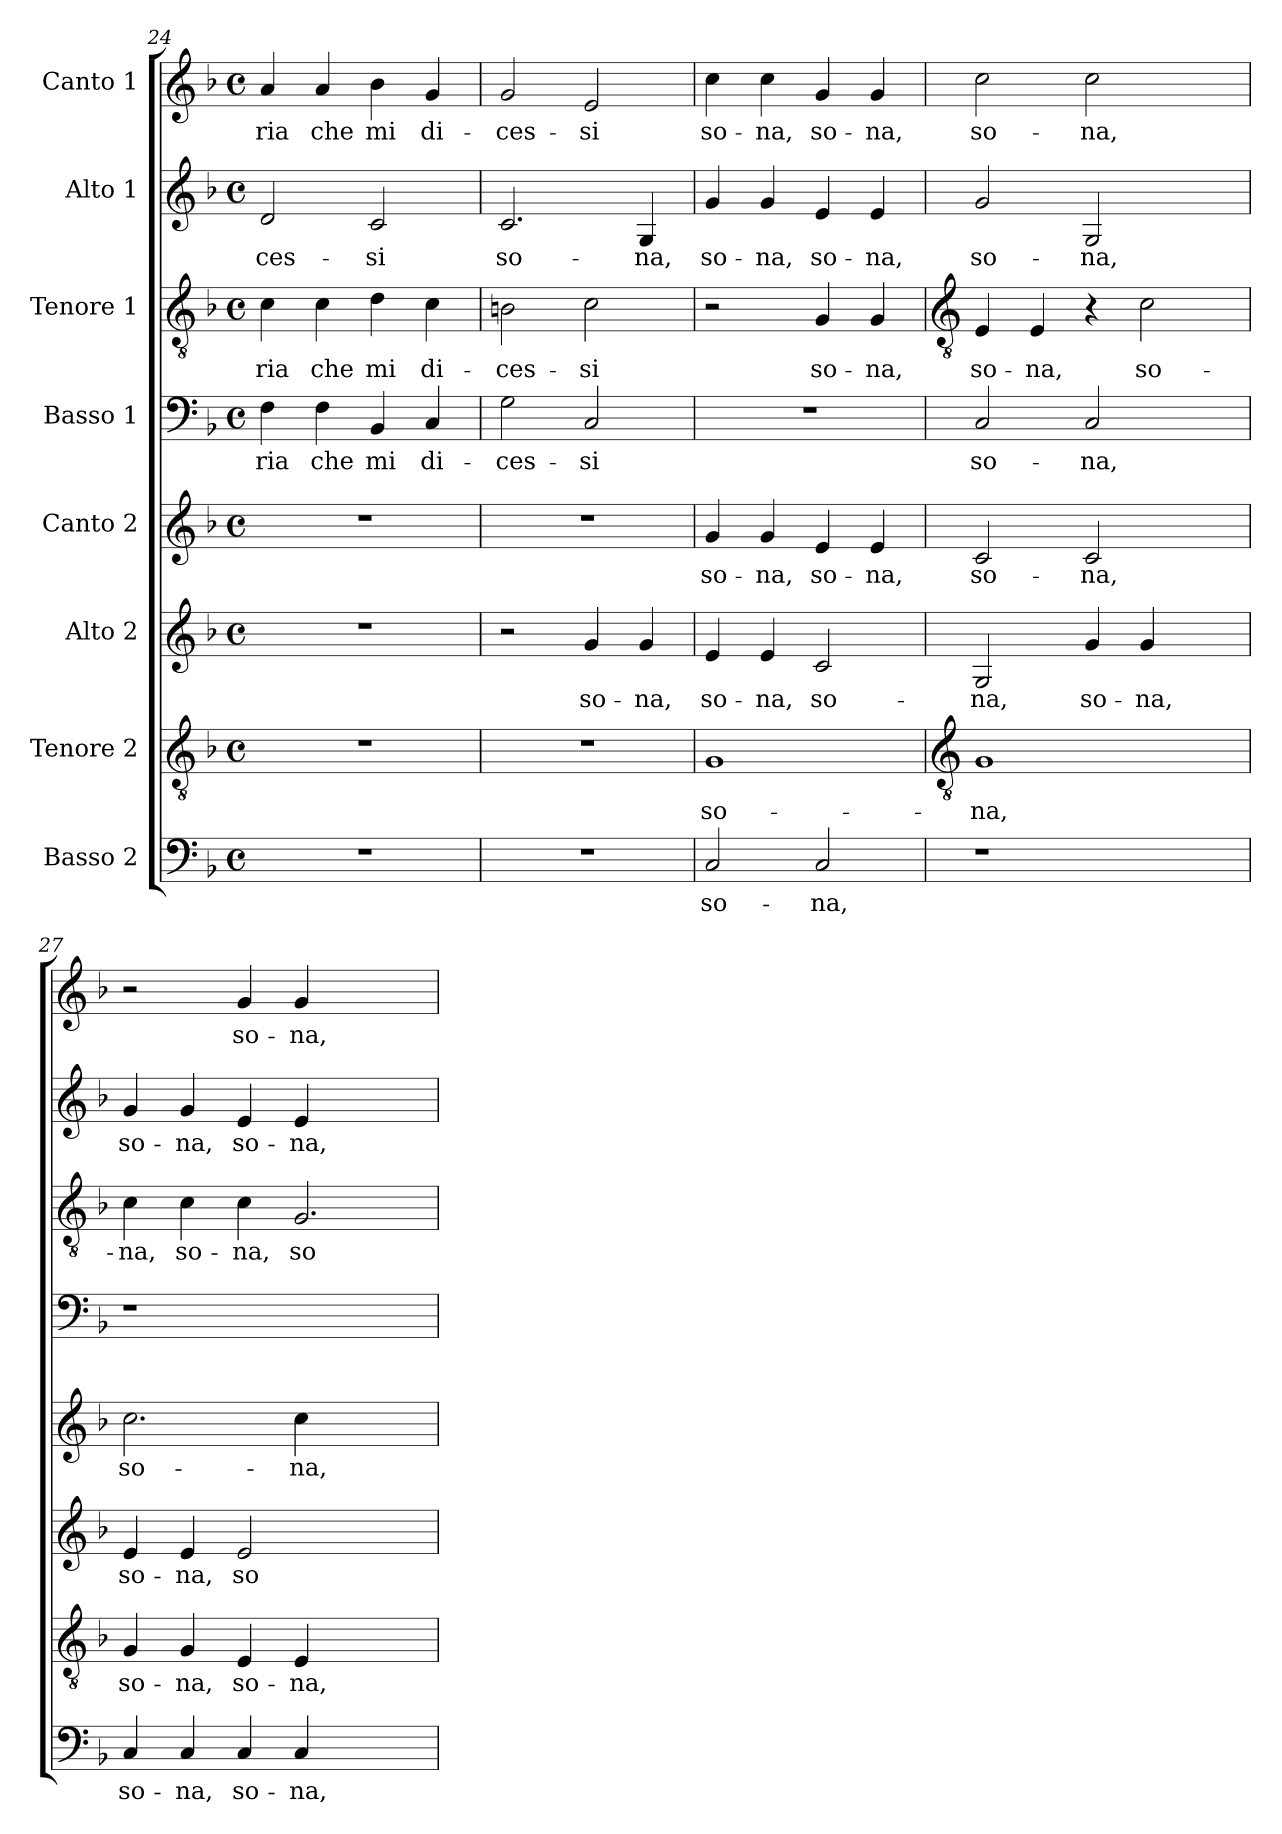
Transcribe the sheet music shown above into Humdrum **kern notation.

**kern	**text	**kern	**text	**kern	**text	**kern	**text	**kern	**text	**kern	**text	**kern	**text	**kern	**text
*part8	*part8	*part7	*part7	*part6	*part6	*part5	*part5	*part4	*part4	*part3	*part3	*part2	*part2	*part1	*part1
*staff8	*staff8	*staff7	*staff7	*staff6	*staff6	*staff5	*staff5	*staff4	*staff4	*staff3	*staff3	*staff2	*staff2	*staff1	*staff1
*I"Basso 2	*	*I"Tenore 2	*	*I"Alto 2	*	*I"Canto 2	*	*I"Basso 1	*	*I"Tenore 1	*	*I"Alto 1	*	*I"Canto 1	*
*clefF4	*	*clefGv2	*	*clefG2	*	*clefG2	*	*clefF4	*	*clefGv2	*	*clefG2	*	*clefG2	*
*k[b-]	*	*k[b-]	*	*k[b-]	*	*k[b-]	*	*k[b-]	*	*k[b-]	*	*k[b-]	*	*k[b-]	*
*F:	*	*F:	*	*F:	*	*F:	*	*F:	*	*F:	*	*F:	*	*F:	*
*M4/4	*	*M4/4	*	*M4/4	*	*M4/4	*	*M4/4	*	*M4/4	*	*M4/4	*	*M4/4	*
*met(c)	*	*met(c)	*	*met(c)	*	*met(c)	*	*met(c)	*	*met(c)	*	*met(c)	*	*met(c)	*
=24	=24	=24	=24	=24	=24	=24	=24	=24	=24	=24	=24	=24	=24	=24	=24
!	!	!	!	!	!	!	!	!	!LO:LY:b	!	!LO:LY:b	!	!LO:LY:b	!	!LO:LY:b
1r	.	1r	.	1r	.	1r	.	4F	-ria	4c	-ria	2d	-ces-	4a	-ria
!	!	!	!	!	!	!	!	!	!LO:LY:b	!	!LO:LY:b	!	!	!	!LO:LY:b
.	.	.	.	.	.	.	.	4F	che	4c	che	.	.	4a	che
!	!	!	!	!	!	!	!	!	!LO:LY:b	!	!LO:LY:b	!	!LO:LY:b	!	!LO:LY:b
.	.	.	.	.	.	.	.	4BB-	mi	4d	mi	2c	-si	4b-	mi
!	!	!	!	!	!	!	!	!	!LO:LY:b	!	!LO:LY:b	!	!	!	!LO:LY:b
.	.	.	.	.	.	.	.	4C	di-	4c	di-	.	.	4g	di-
=25	=25	=25	=25	=25	=25	=25	=25	=25	=25	=25	=25	=25	=25	=25	=25
!	!	!	!	!	!	!	!	!	!LO:LY:b	!	!LO:LY:b	!	!LO:LY:b	!	!LO:LY:b
1r	.	1r	.	2r	.	1r	.	2G	-ces-	2Bn	-ces-	2.c	so-	2g	-ces-
!	!	!	!	!	!LO:LY:b	!	!	!	!LO:LY:b	!	!LO:LY:b	!	!	!	!LO:LY:b
.	.	.	.	4g	so-	.	.	2C	-si	2c	-si	.	.	2e	-si
!	!	!	!	!	!LO:LY:b	!	!	!	!	!	!	!	!LO:LY:b	!	!
.	.	.	.	4g	-na,	.	.	.	.	.	.	4G	-na,	.	.
!!LO:LB:g=z
=26	=26	=26	=26	=26	=26	=26	=26	=26	=26	=26	=26	=26	=26	=26	=26
!	!LO:LY:b	!	!LO:LY:b	!	!LO:LY:b	!	!LO:LY:b	!	!	!	!	!	!LO:LY:b	!	!LO:LY:b
2C	so-	1G	so-	4e	so-	4g	so-	1r	.	2r	.	4g	so-	4cc	so-
!	!	!	!	!	!LO:LY:b	!	!LO:LY:b	!	!	!	!	!	!LO:LY:b	!	!LO:LY:b
.	.	.	.	4e	-na,	4g	-na,	.	.	.	.	4g	-na,	4cc	-na,
!	!LO:LY:b	!	!	!	!LO:LY:b	!	!LO:LY:b	!	!	!	!LO:LY:b	!	!LO:LY:b	!	!LO:LY:b
2C	-na,	.	.	2c	so-	4e	so-	.	.	4G	so-	4e	so-	4g	so-
!	!	!	!	!	!	!	!LO:LY:b	!	!	!	!LO:LY:b	!	!LO:LY:b	!	!LO:LY:b
.	.	.	.	.	.	4e	-na,	.	.	4G	-na,	4e	-na,	4g	-na,
!!LO:LB:g=z
=27	=27	=27	=27	=27	=27	=27	=27	=27	=27	=27	=27	=27	=27	=27	=27
*	*	*clefGv2	*	*	*	*	*	*	*	*clefGv2	*	*	*	*	*
!	!	!	!LO:LY:b	!	!LO:LY:b	!	!LO:LY:b	!	!LO:LY:b	!	!LO:LY:b	!	!LO:LY:b	!	!LO:LY:b
1r	.	1G	-na,	2G	-na,	2c	so-	2C	so-	4E	so-	2g	so-	2cc	so-
!	!	!	!	!	!	!	!	!	!	!	!LO:LY:b	!	!	!	!
.	.	.	.	.	.	.	.	.	.	4E	-na,	.	.	.	.
!	!	!	!	!	!LO:LY:b	!	!LO:LY:b	!	!LO:LY:b	!	!	!	!LO:LY:b	!	!LO:LY:b
.	.	.	.	4g	so-	2c	-na,	2C	-na,	4r	.	2G	-na,	2cc	-na,
!	!	!	!	!	!LO:LY:b	!	!	!	!	!	!LO:LY:b	!	!	!	!
.	.	.	.	4g	-na,	.	.	.	.	2c	so-	.	.	.	.
4ryy	.	4ryy	.	4ryy	.	4ryy	.	4ryy	.	.	.	4ryy	.	4ryy	.
=27A	=27A	=27A	=27A	=27A	=27A	=27A	=27A	=27A	=27A	=27A	=27A	=27A	=27A	=27A	=27A
!	!LO:LY:b	!	!LO:LY:b	!	!LO:LY:b	!	!LO:LY:b	!	!	!	!LO:LY:b	!	!LO:LY:b	!	!
4C	so-	4G	so-	4e	so-	2.cc	so-	1r	.	4c	-na,	4g	so-	2r	.
!	!LO:LY:b	!	!LO:LY:b	!	!LO:LY:b	!	!	!	!	!	!LO:LY:b	!	!LO:LY:b	!	!
4C	-na,	4G	-na,	4e	-na,	.	.	.	.	4c	so-	4g	-na,	.	.
!	!LO:LY:b	!	!LO:LY:b	!	!LO:LY:b	!	!	!	!	!	!LO:LY:b	!	!LO:LY:b	!	!LO:LY:b
4C	so-	4E	so-	2e	so-	.	.	.	.	4c	-na,	4e	so-	4g	so-
!	!LO:LY:b	!	!LO:LY:b	!	!	!	!LO:LY:b	!	!	!	!LO:LY:b	!	!LO:LY:b	!	!LO:LY:b
4C	-na,	4E	-na,	.	.	4cc	-na,	.	.	2.G	so-	4e	-na,	4g	-na,
2ryy	.	2ryy	.	2ryy	.	2ryy	.	2ryy	.	.	.	2ryy	.	2ryy	.
=	=	=	=	=	=	=	=	=	=	=	=	=	=	=	=
*-	*-	*-	*-	*-	*-	*-	*-	*-	*-	*-	*-	*-	*-	*-	*-
